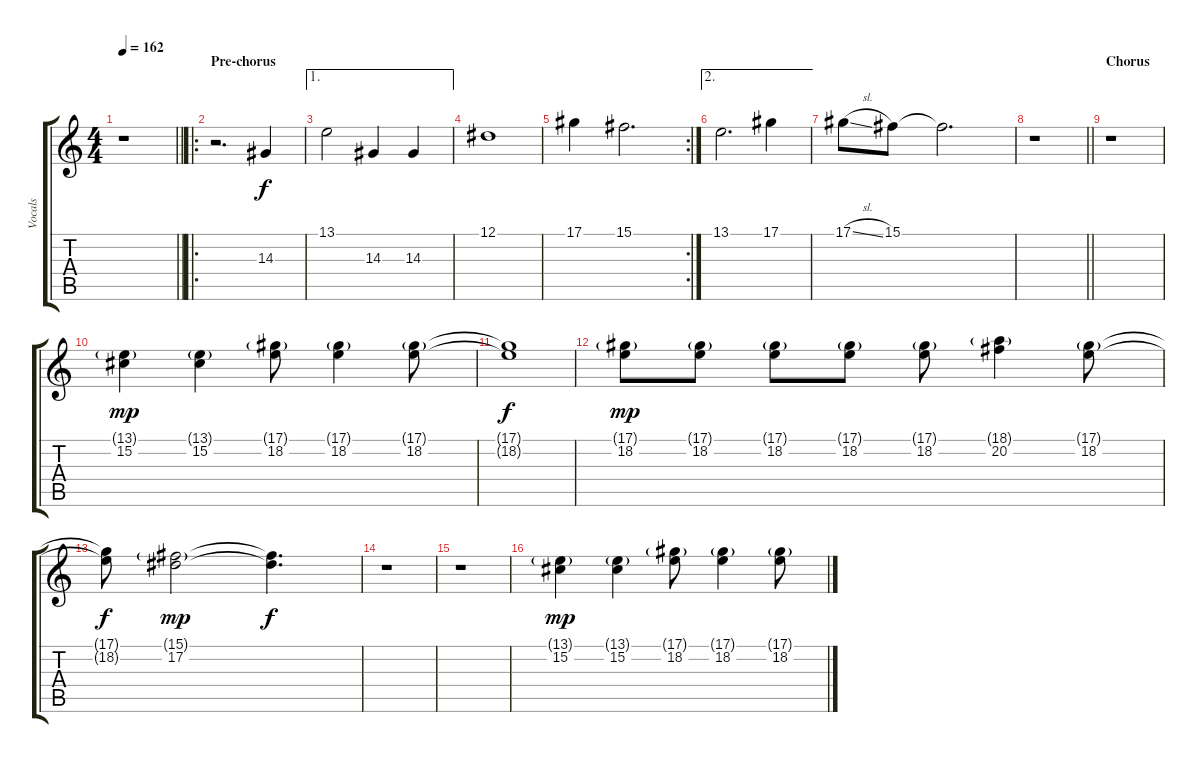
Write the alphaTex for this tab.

\track ("Vocals" "Vocals") {instrument synthvoice}
\staff {score tabs}
\tuning (Eb4 Bb3 Gb3 Db3 Ab2 Db2) {hide}
\ts (4 4)
\tempo 162
\clef g2
\barLineRight lightlight
\ks c
r.1{dy mp} |
\ro
\section ("" "Pre-chorus")
r.2{d} 14.3.4{dy f} |
\ae 1
13.1.2 14.3.4 14.3.4 |
12.1.1 |
\rc 2
17.1.4 15.1.2{d} |
\ae 2
13.1.2{d} 17.1.4 |
17.1{sl}.8 15.1.8 15.1{t}.2{d} |
\barLineRight lightlight
r.1 |
\section ("" "Chorus")
r.1 |
(13.1{g} 15.2).4{dy mp} (13.1{g} 15.2).4 (17.1{g} 18.2).8 (17.1{g} 18.2).4 (17.1{g} 18.2).8 |
(17.1{t} 18.2{t}).1{dy f} |
(17.1{g} 18.2).8{dy mp} (17.1{g} 18.2).8 (17.1{g} 18.2).8 (17.1{g} 18.2).8 (17.1{g} 18.2).8 (18.1{g} 20.2).4 (17.1{g} 18.2).8 |
(17.1{t} 18.2{t}).8{dy f} (15.1{g} 17.2).2{dy mp} (15.1{t} 17.2{t}).4{d dy f} |
r.1 |
r.1 |
(13.1{g} 15.2).4{dy mp} (13.1{g} 15.2).4 (17.1{g} 18.2).8 (17.1{g} 18.2).4 (17.1{g} 18.2).8
